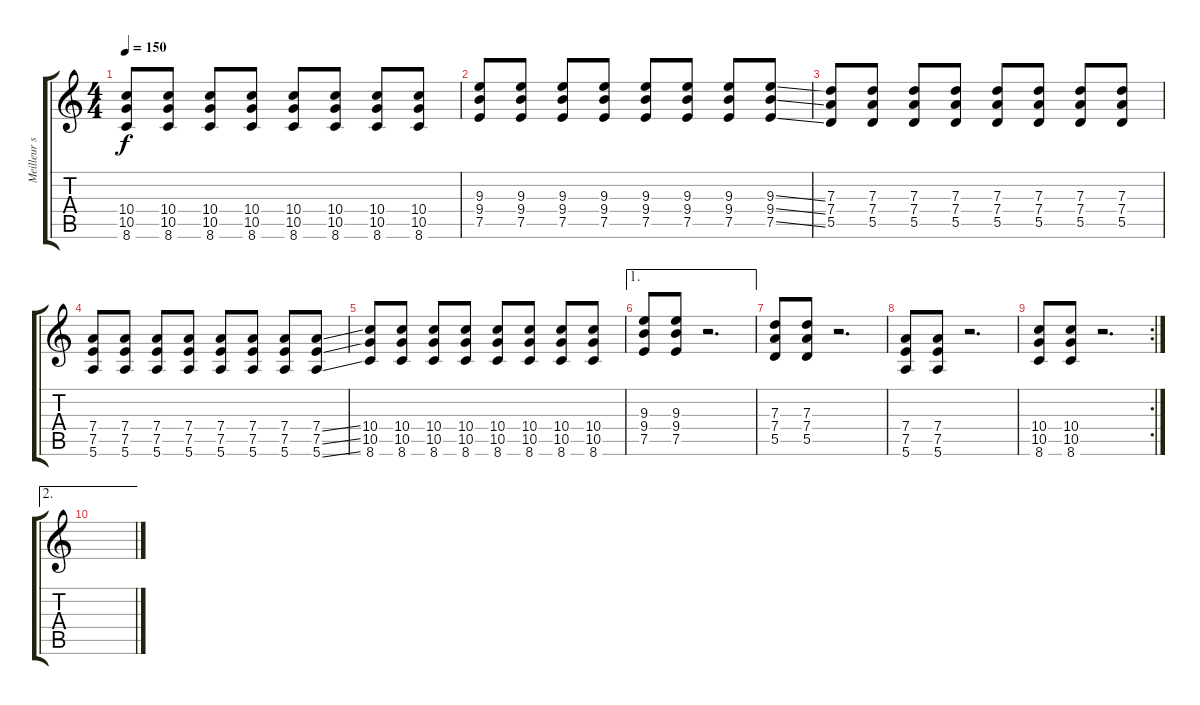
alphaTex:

\track ("Meilleur son lead" "Meilleur s") {instrument distortionguitar}
\staff {score tabs}
\tuning (E4 B3 G3 D3 A2 E2) {hide}
\ts (4 4)
\tempo 150
\clef g2
\ks c
(10.4 10.5 8.6).8{dy f} (10.4 10.5 8.6).8 (10.4 10.5 8.6).8 (10.4 10.5 8.6).8 (10.4 10.5 8.6).8 (10.4 10.5 8.6).8 (10.4 10.5 8.6).8 (10.4 10.5 8.6).8 |
(9.3 9.4 7.5).8 (9.3 9.4 7.5).8 (9.3 9.4 7.5).8 (9.3 9.4 7.5).8 (9.3 9.4 7.5).8 (9.3 9.4 7.5).8 (9.3 9.4 7.5).8 (9.3{ss} 9.4{ss} 7.5{ss}).8 |
(7.3 7.4 5.5).8 (7.3 7.4 5.5).8 (7.3 7.4 5.5).8 (7.3 7.4 5.5).8 (7.3 7.4 5.5).8 (7.3 7.4 5.5).8 (7.3 7.4 5.5).8 (7.3 7.4 5.5).8 |
(7.4 7.5 5.6).8 (7.4 7.5 5.6).8 (7.4 7.5 5.6).8 (7.4 7.5 5.6).8 (7.4 7.5 5.6).8 (7.4 7.5 5.6).8 (7.4 7.5 5.6).8 (7.4{ss} 7.5{ss} 5.6{ss}).8 |
(10.4 10.5 8.6).8 (10.4 10.5 8.6).8 (10.4 10.5 8.6).8 (10.4 10.5 8.6).8 (10.4 10.5 8.6).8 (10.4 10.5 8.6).8 (10.4 10.5 8.6).8 (10.4 10.5 8.6).8 |
\ae 1
(9.3 9.4 7.5).8 (9.3 9.4 7.5).8 r.2{d} |
(7.3 7.4 5.5).8 (7.3 7.4 5.5).8 r.2{d} |
(7.4 7.5 5.6).8 (7.4 7.5 5.6).8 r.2{d} |
\rc 2
(10.4 10.5 8.6).8 (10.4 10.5 8.6).8 r.2{d} |
\ae 2
